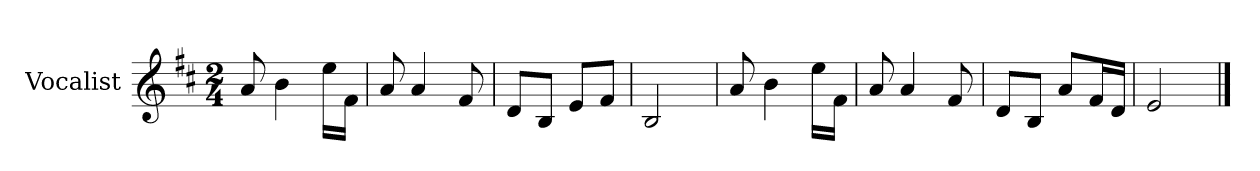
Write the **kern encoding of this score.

**kern
*part1
*staff1
*I"Vocalist
*k[f#c#]
*D:
*M2/4
=
8a
4b
16eeLL
16f#JJ
=1
8a
4a
8f#
=2
8dL
8BJ
8eL
8f#J
=3
2B
=4
8a
4b
16eeLL
16f#JJ
=5
8a
4a
8f#
=6
8dL
8BJ
8aL
16f#L
16dJJ
=7
2e
==
*-
